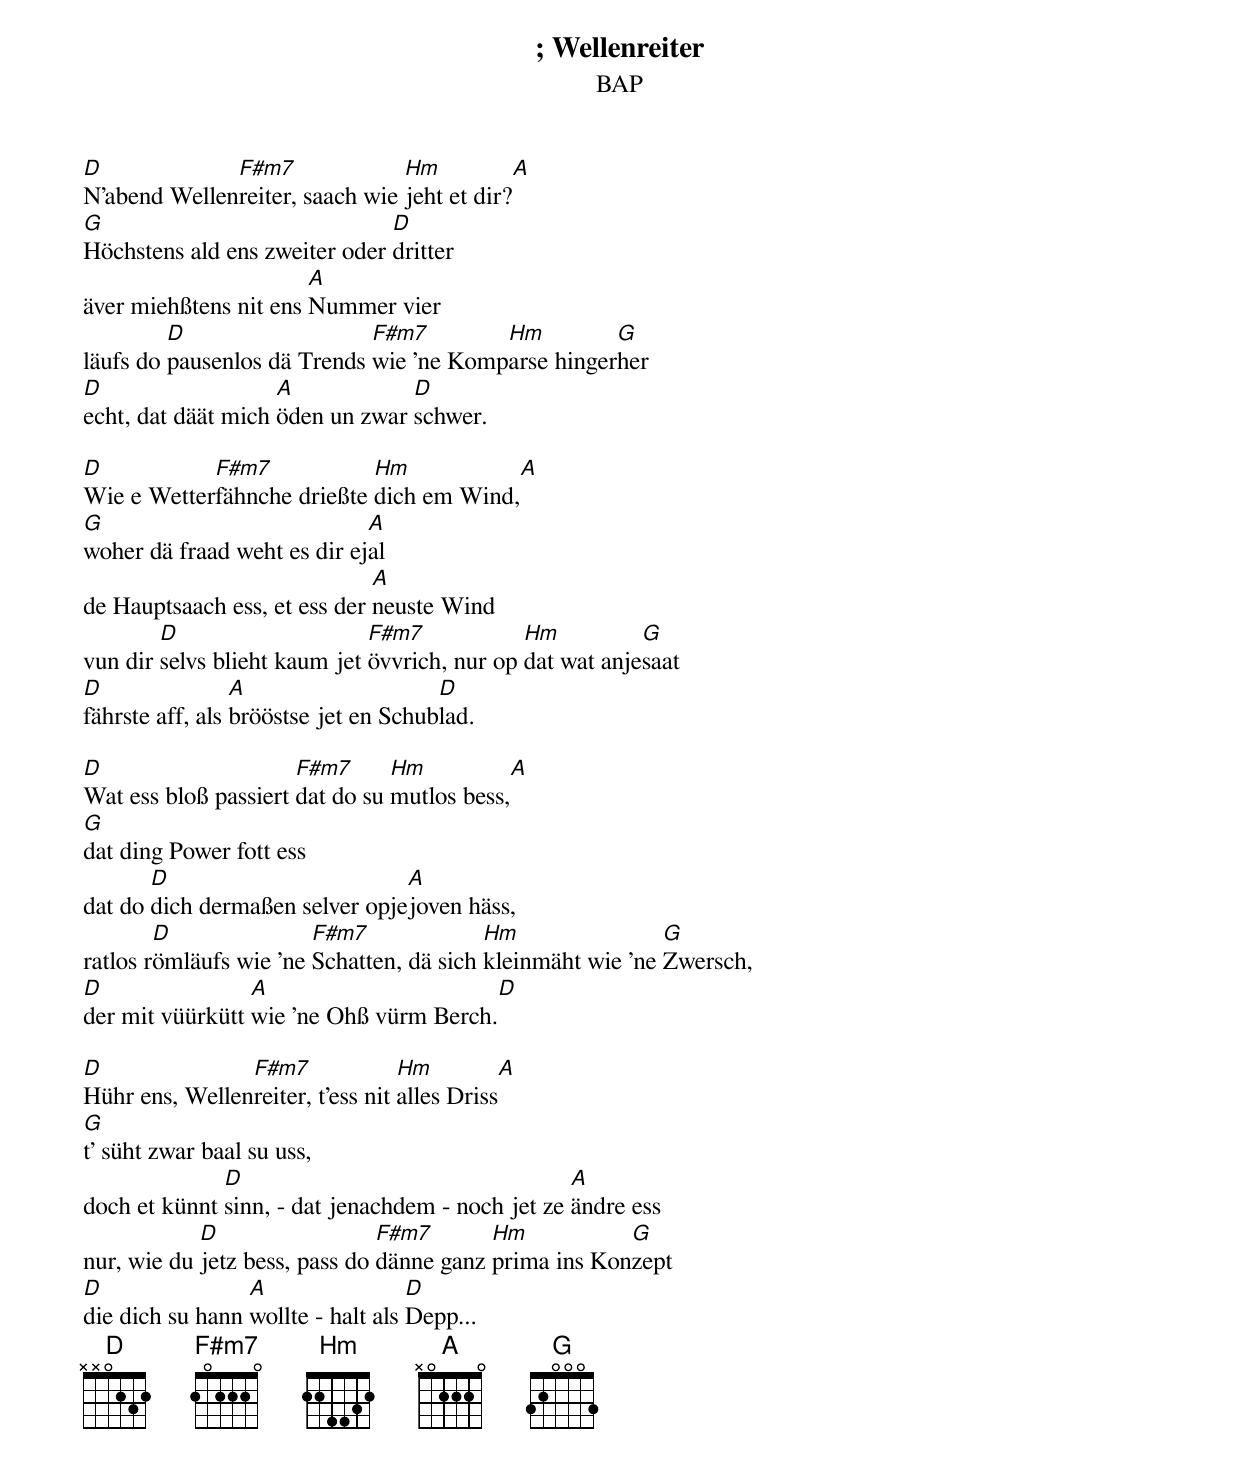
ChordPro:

{title Wellenreiter}
{subtitle BAP}

{define Hm base-fret 1 frets 2 2 4 4 3 2 }

[D]N'abend Wellen[F#m7]reiter, saach wie [Hm]jeht et dir?[A]
[G]Höchstens ald ens zweiter oder [D]dritter
äver miehßtens nit ens [A]Nummer vier
läufs do [D]pausenlos dä Trends [F#m7]wie 'ne Komp[Hm]arse hinger[G]her
[D]echt, dat däät mich [A]öden un zwar [D]schwer.

[D]Wie e Wetter[F#m7]fähnche drießte [Hm]dich em Wind,[A]
[G]woher dä fraad weht es dir ej[A]al
de Hauptsaach ess, et ess der [A]neuste Wind
vun dir [D]selvs blieht kaum jet [F#m7]övvrich, nur op [Hm]dat wat anje[G]saat
[D]fährste aff, als [A]brööstse jet en Schub[D]lad.

[D]Wat ess bloß passiert [F#m7]dat do su [Hm]mutlos bess,[A]
[G]dat ding Power fott ess
dat do [D]dich dermaßen selver opje[A]joven häss,
ratlos r[D]ömläufs wie 'ne [F#m7]Schatten, dä sich [Hm]kleinmäht wie 'ne [G]Zwersch,
[D]der mit vüürkütt [A]wie 'ne Ohß vürm Berch.[D]

[D]Hühr ens, Wellen[F#m7]reiter, t'ess nit [Hm]alles Driss[A]
[G]t' süht zwar baal su uss,
doch et künnt [D]sinn, - dat jenachdem - noch jet ze [A]ändre ess
nur, wie du [D]jetz bess, pass do [F#m7]dänne ganz [Hm]prima ins Kon[G]zept
[D]die dich su hann [A]wollte - halt als [D]Depp...
